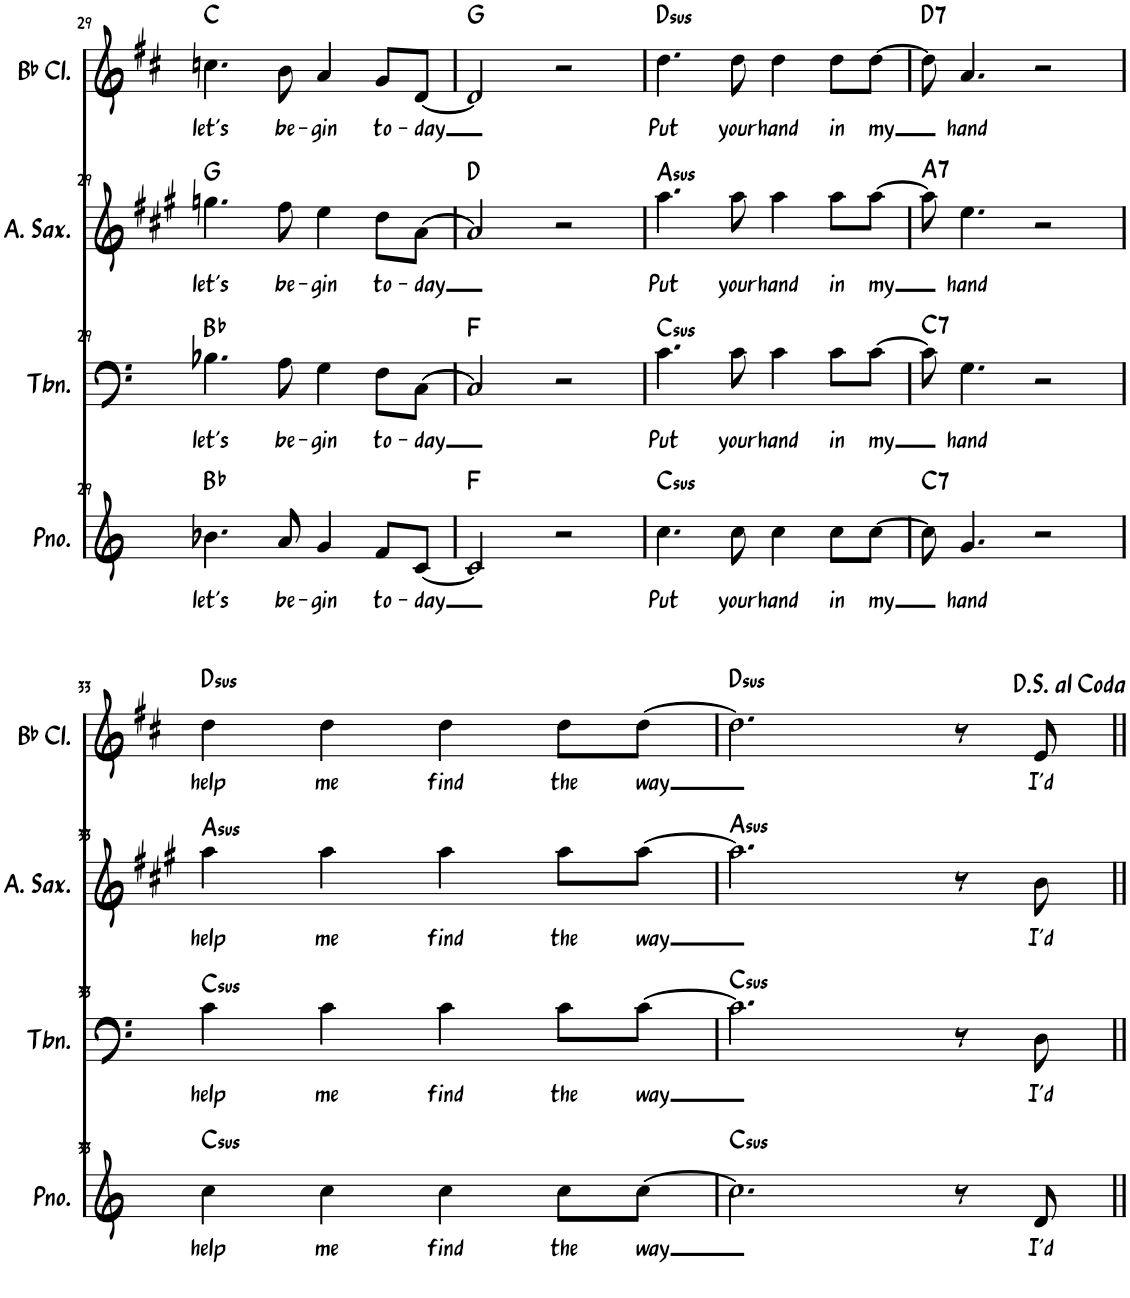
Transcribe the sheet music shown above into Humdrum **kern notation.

**kern	**text	**harte	**kern	**text	**harte	**kern	**text	**harte	**kern	**text	**harte
*part4	*part4	*part4	*part3	*part3	*part3	*part2	*part2	*part2	*part1	*part1	*part1
*staff4	*staff4	*	*staff3	*staff3	*	*staff2	*staff2	*	*staff1	*staff1	*
*I"钢琴	*	*	*I"长号	*	*	*I"中音萨克斯	*	*	*I"降B调单簧管	*	*
!!LO:PB:g=z
*clefG2	*	*	*clefF4	*	*	*clefG2	*	*	*clefG2	*	*
*	*	*	*	*	*	*Trd5c9	*	*	*Trd1c2	*	*
*k[]	*	*	*k[]	*	*	*k[f#c#g#]	*	*	*k[f#c#]	*	*
*M4/4	*	*	*M4/4	*	*	*M4/4	*	*	*M4/4	*	*
=29	=29	=29	=29	=29	=29	=29	=29	=29	=29	=29	=29
!	!LO:LY:b	!	!	!LO:LY:b	!	!	!LO:LY:b	!	!	!LO:LY:b	!
4.b-X\	let's	Bb:maj	4.B-X\	let's	Bb:maj	4.ggn\	let's	G:maj	4.ccn\	let's	C:maj
!	!LO:LY:b	!	!	!LO:LY:b	!	!	!LO:LY:b	!	!	!LO:LY:b	!
8a/	be-	.	8A\	be-	.	8ff#\	be-	.	8b\	be-	.
!	!LO:LY:b	!	!	!LO:LY:b	!	!	!LO:LY:b	!	!	!LO:LY:b	!
4g/	-gin	.	4G\	-gin	.	4ee\	-gin	.	4a/	-gin	.
!	!LO:LY:b	!	!	!LO:LY:b	!	!	!LO:LY:b	!	!	!LO:LY:b	!
8f/L	to-	.	8F\L	to-	.	8dd\L	to-	.	8g/L	to-	.
!	!LO:LY:b	!	!	!LO:LY:b	!	!	!LO:LY:b	!	!	!LO:LY:b	!
[8c/J	-day	.	[8C\J	-day	.	[8a\J	-day	.	[8d/J	-day	.
=30	=30	=30	=30	=30	=30	=30	=30	=30	=30	=30	=30
2c/]	.	F:maj	2C/]	.	F:maj	2a/]	.	D:maj	2d/]	.	G:maj
2r	.	.	2r	.	.	2r	.	.	2r	.	.
=31	=31	=31	=31	=31	=31	=31	=31	=31	=31	=31	=31
!	!LO:LY:b	!LO:H:kt=sus	!	!LO:LY:b	!LO:H:kt=sus	!	!LO:LY:b	!LO:H:kt=sus	!	!LO:LY:b	!LO:H:kt=sus
4.cc\	Put	C:sus4	4.c\	Put	C:sus4	4.aa\	Put	A:sus4	4.dd\	Put	D:sus4
!	!LO:LY:b	!	!	!LO:LY:b	!	!	!LO:LY:b	!	!	!LO:LY:b	!
8cc\	your	.	8c\	your	.	8aa\	your	.	8dd\	your	.
!	!LO:LY:b	!	!	!LO:LY:b	!	!	!LO:LY:b	!	!	!LO:LY:b	!
4cc\	hand	.	4c\	hand	.	4aa\	hand	.	4dd\	hand	.
!	!LO:LY:b	!	!	!LO:LY:b	!	!	!LO:LY:b	!	!	!LO:LY:b	!
8cc\L	in	.	8c\L	in	.	8aa\L	in	.	8dd\L	in	.
!	!LO:LY:b	!	!	!LO:LY:b	!	!	!LO:LY:b	!	!	!LO:LY:b	!
[8cc\J	my	.	[8c\J	my	.	[8aa\J	my	.	[8dd\J	my	.
=32	=32	=32	=32	=32	=32	=32	=32	=32	=32	=32	=32
!	!	!LO:H:kt=7	!	!	!LO:H:kt=7	!	!	!LO:H:kt=7	!	!	!LO:H:kt=7
8cc\]	.	C:7	8c\]	.	C:7	8aa\]	.	A:7	8dd\]	.	D:7
!	!LO:LY:b	!	!	!LO:LY:b	!	!	!LO:LY:b	!	!	!LO:LY:b	!
4.g/	hand	.	4.G\	hand	.	4.ee\	hand	.	4.a/	hand	.
2r	.	.	2r	.	.	2r	.	.	2r	.	.
!!LO:LB:g=z
=33	=33	=33	=33	=33	=33	=33	=33	=33	=33	=33	=33
!	!LO:LY:b	!LO:H:kt=sus	!	!LO:LY:b	!LO:H:kt=sus	!	!LO:LY:b	!LO:H:kt=sus	!	!LO:LY:b	!LO:H:kt=sus
4cc\	help	C:sus4	4c\	help	C:sus4	4aa\	help	A:sus4	4dd\	help	D:sus4
!	!LO:LY:b	!	!	!LO:LY:b	!	!	!LO:LY:b	!	!	!LO:LY:b	!
4cc\	me	.	4c\	me	.	4aa\	me	.	4dd\	me	.
!	!LO:LY:b	!	!	!LO:LY:b	!	!	!LO:LY:b	!	!	!LO:LY:b	!
4cc\	find	.	4c\	find	.	4aa\	find	.	4dd\	find	.
!	!LO:LY:b	!	!	!LO:LY:b	!	!	!LO:LY:b	!	!	!LO:LY:b	!
8cc\L	the	.	8c\L	the	.	8aa\L	the	.	8dd\L	the	.
!	!LO:LY:b	!	!	!LO:LY:b	!	!	!LO:LY:b	!	!	!LO:LY:b	!
[8cc\J	way	.	[8c\J	way	.	[8aa\J	way	.	[8dd\J	way	.
=34	=34	=34	=34	=34	=34	=34	=34	=34	=34	=34	=34
!	!	!LO:H:kt=sus	!	!	!LO:H:kt=sus	!	!	!LO:H:kt=sus	!	!	!LO:H:kt=sus
2.cc\]	.	C:sus4	2.c\]	.	C:sus4	2.aa\]	.	A:sus4	2.dd\]	.	D:sus4
8r	.	.	8r	.	.	8r	.	.	8r	.	.
!	!LO:LY:b	!	!	!LO:LY:b	!	!	!LO:LY:b	!	!	!LO:LY:b	!
8d/	I'd	.	8D\	I'd	.	8b\	I'd	.	8e/	I'd	.
=||	=||	=||	=||	=||	=||	=||	=||	=||	=||	=||	=||
*-	*-	*-	*-	*-	*-	*-	*-	*-	*-	*-	*-
